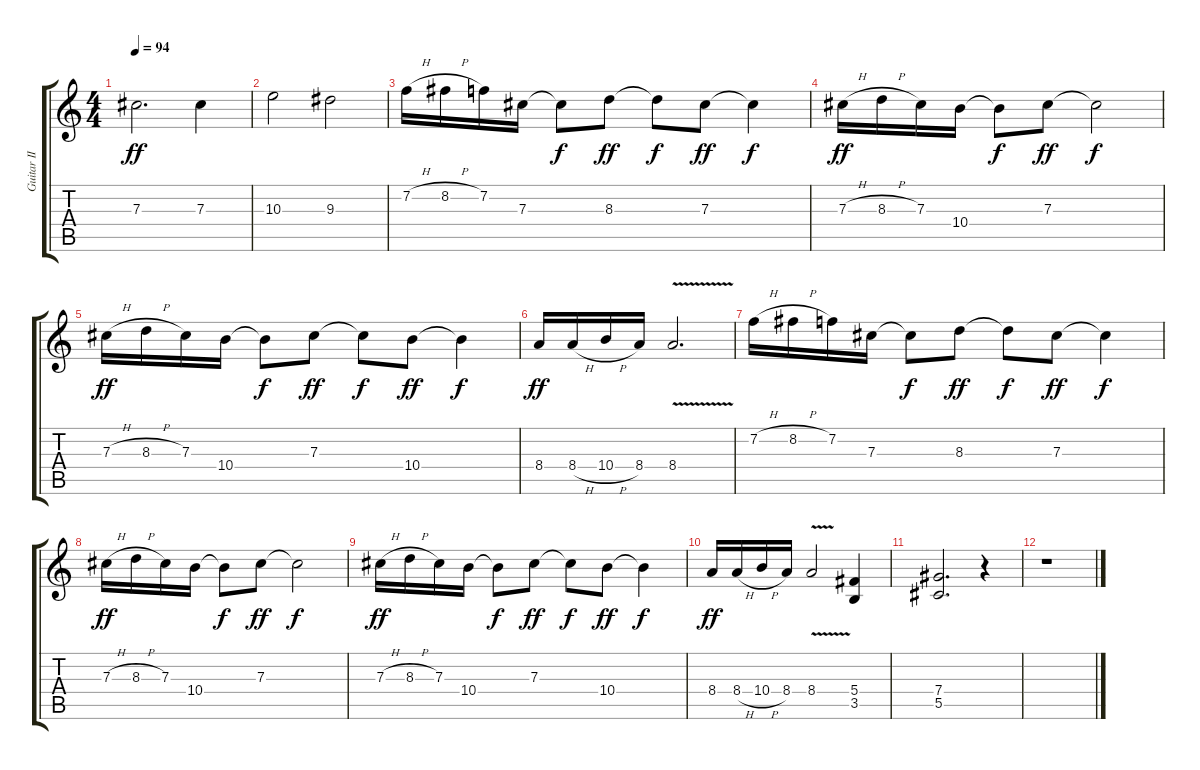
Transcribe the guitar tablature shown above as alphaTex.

\track ("Guitar II" "Guitar II") {instrument overdrivenguitar}
\staff {score tabs}
\tuning (Eb4 Bb3 Gb3 Db3 Ab2 Eb2) {hide}
\ts (4 4)
\tempo 94
\clef g2
\ks c
7.3.2{d dy ff} 7.3.4 |
10.3.2 9.3.2 |
7.2{h}.16 8.2{h}.16 7.2.16 7.3.16 7.3{t}.8{dy f} 8.3.8{dy ff} 8.3{t}.8{dy f} 7.3.8{dy ff} 7.3{t}.4{dy f} |
7.3{h}.16{dy ff} 8.3{h}.16 7.3.16 10.4.16 10.4{t}.8{dy f} 7.3.8{dy ff} 7.3{t}.2{dy f} |
7.3{h}.16{dy ff} 8.3{h}.16 7.3.16 10.4.16 10.4{t}.8{dy f} 7.3.8{dy ff} 7.3{t}.8{dy f} 10.4.8{dy ff} 10.4{t}.4{dy f} |
8.4.16{dy ff} 8.4{h}.16 10.4{h}.16 8.4.16 8.4{v}.2{d} |
7.2{h}.16 8.2{h}.16 7.2.16 7.3.16 7.3{t}.8{dy f} 8.3.8{dy ff} 8.3{t}.8{dy f} 7.3.8{dy ff} 7.3{t}.4{dy f} |
7.3{h}.16{dy ff} 8.3{h}.16 7.3.16 10.4.16 10.4{t}.8{dy f} 7.3.8{dy ff} 7.3{t}.2{dy f} |
7.3{h}.16{dy ff} 8.3{h}.16 7.3.16 10.4.16 10.4{t}.8{dy f} 7.3.8{dy ff} 7.3{t}.8{dy f} 10.4.8{dy ff} 10.4{t}.4{dy f} |
8.4.16{dy ff} 8.4{h}.16 10.4{h}.16 8.4.16 8.4{v}.2 (5.4 3.5).4 |
(7.4 5.5).2{d} r.4 |
r.1
